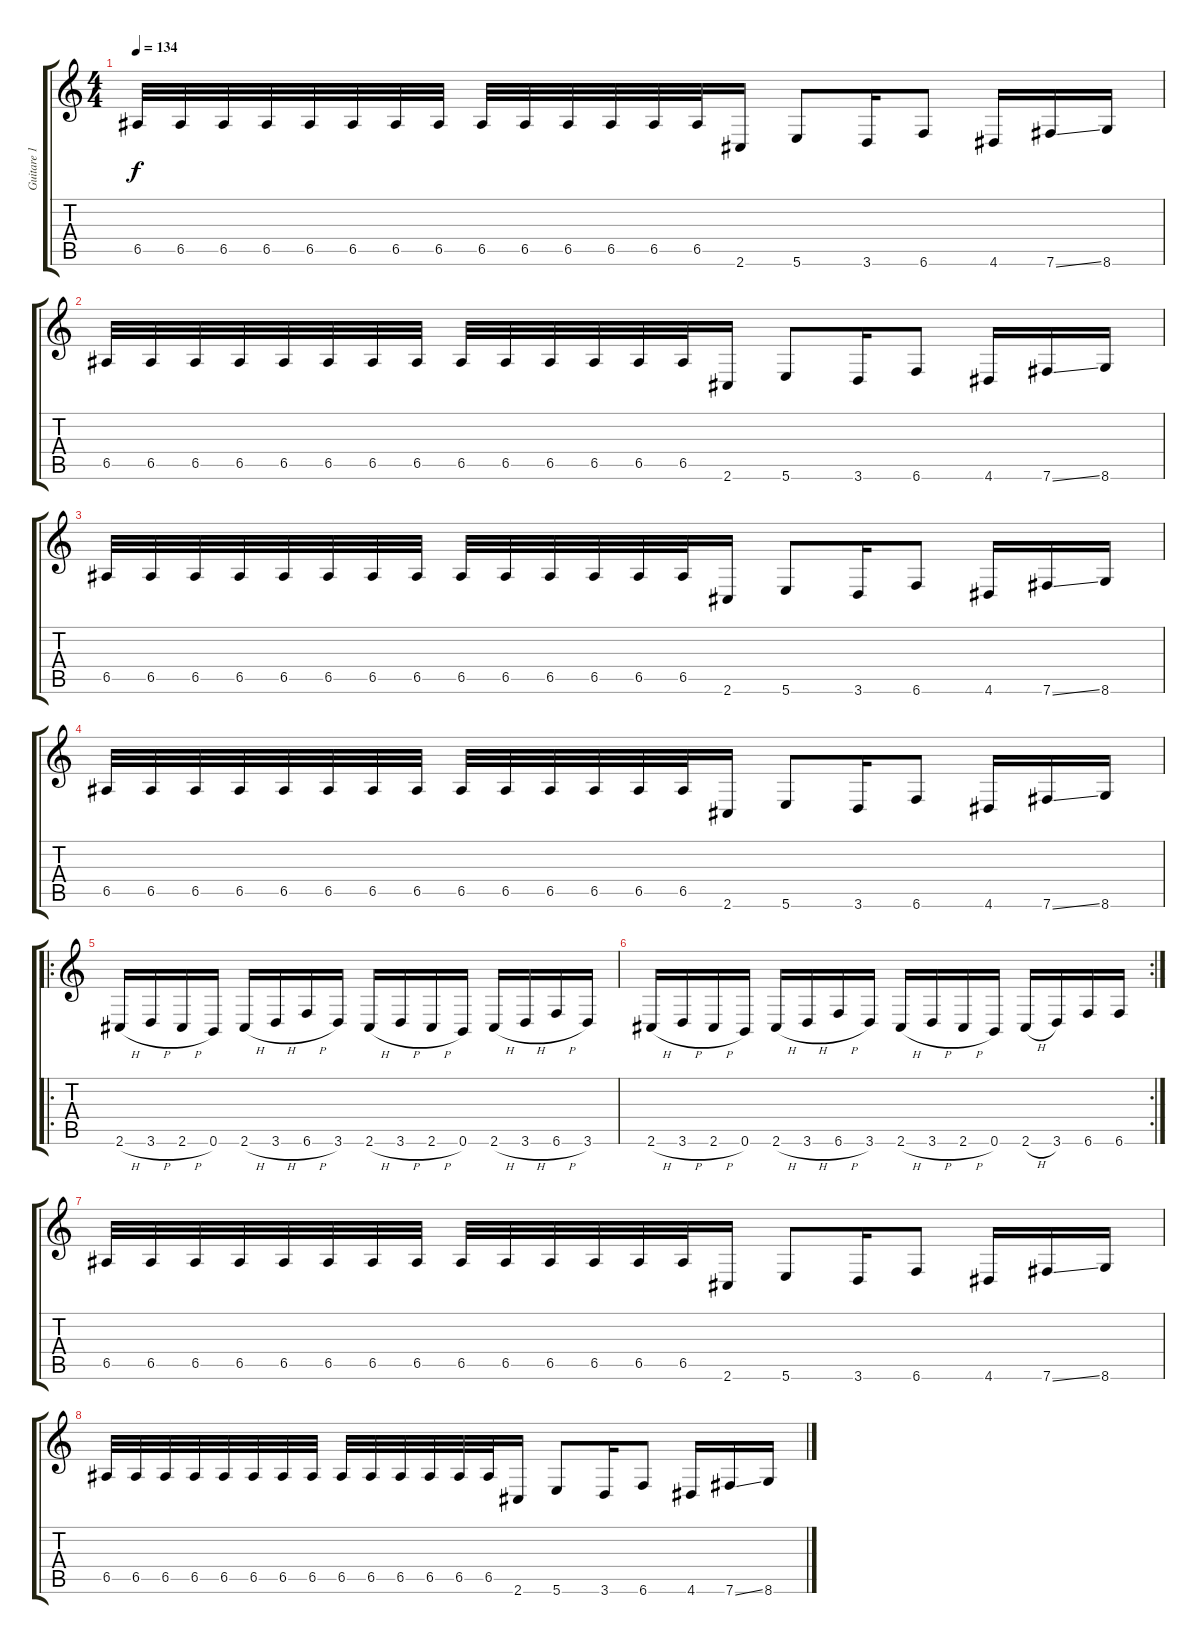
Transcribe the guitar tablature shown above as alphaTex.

\track ("Guitare 1" "Guitare 1") {instrument distortionguitar}
\staff {score tabs}
\tuning (B3 Gb3 D3 A2 E2 B1) {hide}
\ts (4 4)
\tempo 134
\clef g2
\ks c
6.5.32{dy f} 6.5.32 6.5.32 6.5.32 6.5.32 6.5.32 6.5.32 6.5.32 6.5.32 6.5.32 6.5.32 6.5.32 6.5.32 6.5.32 2.6.16 5.6.8 3.6.16 6.6.8 4.6.16 7.6{ss}.16 8.6.16 |
6.5.32 6.5.32 6.5.32 6.5.32 6.5.32 6.5.32 6.5.32 6.5.32 6.5.32 6.5.32 6.5.32 6.5.32 6.5.32 6.5.32 2.6.16 5.6.8 3.6.16 6.6.8 4.6.16 7.6{ss}.16 8.6.16 |
6.5.32 6.5.32 6.5.32 6.5.32 6.5.32 6.5.32 6.5.32 6.5.32 6.5.32 6.5.32 6.5.32 6.5.32 6.5.32 6.5.32 2.6.16 5.6.8 3.6.16 6.6.8 4.6.16 7.6{ss}.16 8.6.16 |
6.5.32 6.5.32 6.5.32 6.5.32 6.5.32 6.5.32 6.5.32 6.5.32 6.5.32 6.5.32 6.5.32 6.5.32 6.5.32 6.5.32 2.6.16 5.6.8 3.6.16 6.6.8 4.6.16 7.6{ss}.16 8.6.16 |
\ro
2.6{h}.16 3.6{h}.16 2.6{h}.16 0.6.16 2.6{h}.16 3.6{h}.16 6.6{h}.16 3.6.16 2.6{h}.16 3.6{h}.16 2.6{h}.16 0.6.16 2.6{h}.16 3.6{h}.16 6.6{h}.16 3.6.16 |
\rc 2
2.6{h}.16 3.6{h}.16 2.6{h}.16 0.6.16 2.6{h}.16 3.6{h}.16 6.6{h}.16 3.6.16 2.6{h}.16 3.6{h}.16 2.6{h}.16 0.6.16 2.6{h}.16 3.6.16 6.6.16 6.6.16 |
6.5.32 6.5.32 6.5.32 6.5.32 6.5.32 6.5.32 6.5.32 6.5.32 6.5.32 6.5.32 6.5.32 6.5.32 6.5.32 6.5.32 2.6.16 5.6.8 3.6.16 6.6.8 4.6.16 7.6{ss}.16 8.6.16 |
6.5.32 6.5.32 6.5.32 6.5.32 6.5.32 6.5.32 6.5.32 6.5.32 6.5.32 6.5.32 6.5.32 6.5.32 6.5.32 6.5.32 2.6.16 5.6.8 3.6.16 6.6.8 4.6.16 7.6{ss}.16 8.6.16
